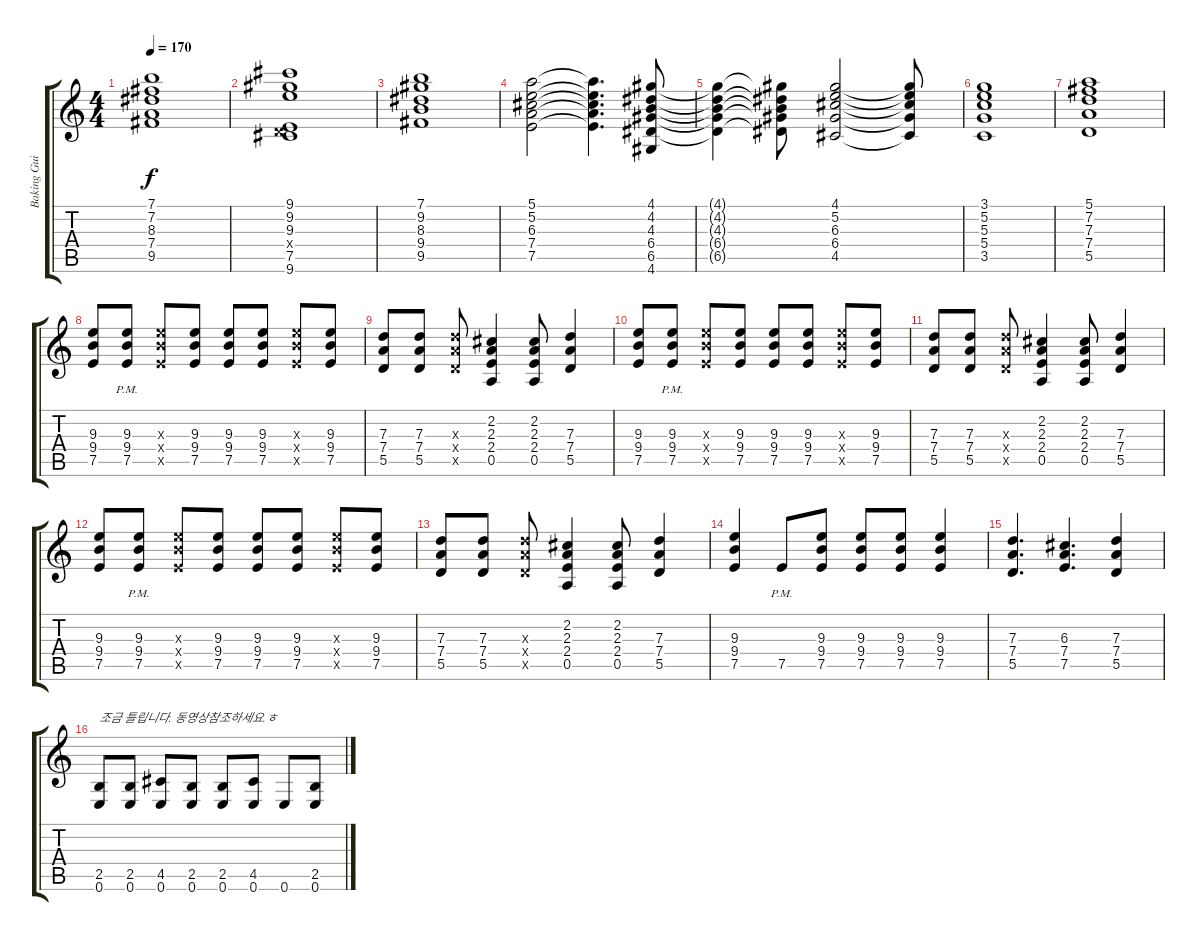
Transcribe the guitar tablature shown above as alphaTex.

\track ("Baking Guitar" "Baking Gui") {instrument distortionguitar}
\staff {score tabs}
\tuning (E4 B3 G3 D3 A2 E2) {hide}
\ts (4 4)
\tempo 170
\clef g2
\ks c
(7.1 7.2 8.3 7.4 9.5).1{dy f} |
(9.1 9.2 9.3 0.4{x} 7.5 9.6).1 |
(7.1 9.2 8.3 9.4 9.5).1 |
(5.1 5.2 6.3 7.4 7.5).2 (5.1{t} 5.2{t} 6.3{t} 7.4{t} 7.5{t}).4{d} (4.1 4.2 4.3 6.4 6.5 4.6).8 |
(4.1{t} 4.2{t} 4.3{t} 6.4{t} 6.5{t}).4 (4.1{t} 4.2{t} 4.3{t} 6.4{t} 6.5{t}).8 (4.1 5.2 6.3 6.4 4.5).2 (4.1{t} 5.2{t} 6.3{t} 6.4{t} 4.5{t}).8 |
(3.1 5.2 5.3 5.4 3.5).1 |
(5.1 7.2 7.3 7.4 5.5).1 |
(9.3 9.4 7.5).8 (9.3 9.4 7.5{pm}).8 (9.3{x} 9.4{x} 7.5{x}).8 (9.3 9.4 7.5).8 (9.3 9.4 7.5).8 (9.3 9.4 7.5).8 (9.3{x} 9.4{x} 7.5{x}).8 (9.3 9.4 7.5).8 |
(7.3 7.4 5.5).8 (7.3 7.4 5.5).8 (7.3{x} 7.4{x} 5.5{x}).8 (2.2 2.3 2.4 0.5).4 (2.2 2.3 2.4 0.5).8 (7.3 7.4 5.5).4 |
(9.3 9.4 7.5).8 (9.3 9.4 7.5{pm}).8 (9.3{x} 9.4{x} 7.5{x}).8 (9.3 9.4 7.5).8 (9.3 9.4 7.5).8 (9.3 9.4 7.5).8 (9.3{x} 9.4{x} 7.5{x}).8 (9.3 9.4 7.5).8 |
(7.3 7.4 5.5).8 (7.3 7.4 5.5).8 (7.3{x} 7.4{x} 5.5{x}).8 (2.2 2.3 2.4 0.5).4 (2.2 2.3 2.4 0.5).8 (7.3 7.4 5.5).4 |
(9.3 9.4 7.5).8 (9.3 9.4 7.5{pm}).8 (9.3{x} 9.4{x} 7.5{x}).8 (9.3 9.4 7.5).8 (9.3 9.4 7.5).8 (9.3 9.4 7.5).8 (9.3{x} 9.4{x} 7.5{x}).8 (9.3 9.4 7.5).8 |
(7.3 7.4 5.5).8 (7.3 7.4 5.5).8 (7.3{x} 7.4{x} 5.5{x}).8 (2.2 2.3 2.4 0.5).4 (2.2 2.3 2.4 0.5).8 (7.3 7.4 5.5).4 |
(9.3 9.4 7.5).4 7.5{pm}.8 (9.3 9.4 7.5).8 (9.3 9.4 7.5).8 (9.3 9.4 7.5).8 (9.3 9.4 7.5).4 |
(7.3 7.4 5.5).4{d} (6.3 7.4 7.5).4{d} (7.3 7.4 5.5).4 |
(2.5 0.6).8{txt "조금 틀립니다. 동영상참조하세요.ㅎ" volume 13} (2.5 0.6).8 (4.5 0.6).8 (2.5 0.6).8 (2.5 0.6).8 (4.5 0.6).8 0.6.8 (2.5 0.6).8
